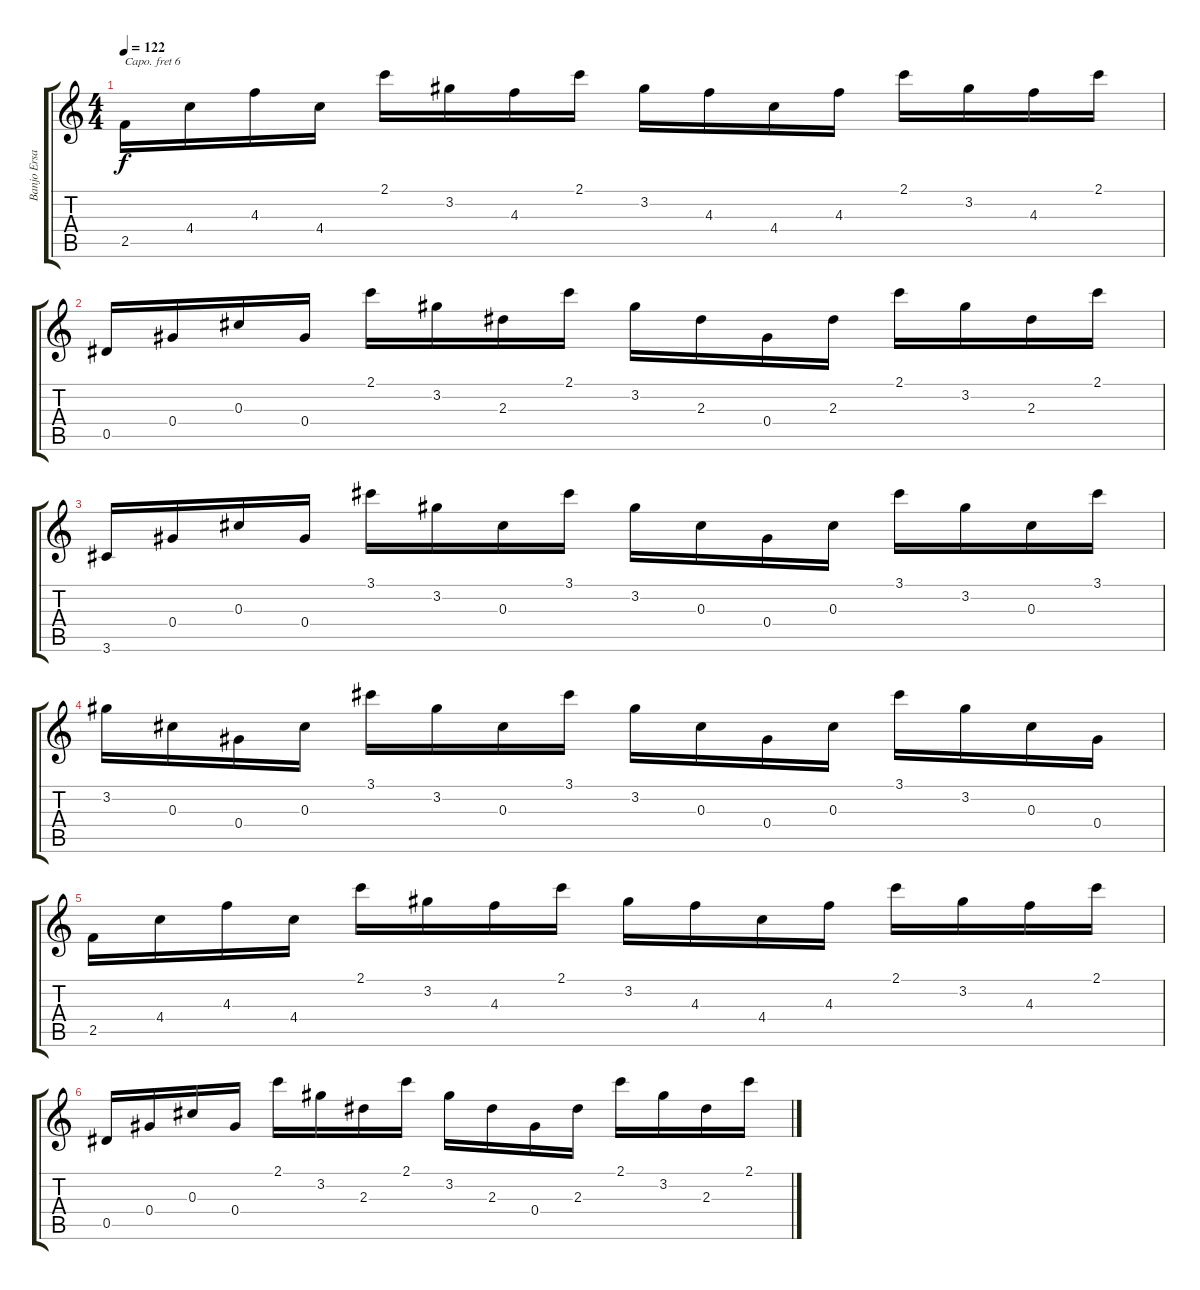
\track ("Banjo Ersatz" "Banjo Ersa") {instrument acousticguitarsteel}
\staff {score tabs}
\capo 6
\tuning (E4 B3 G3 D3 A2 E2) {hide}
\ts (4 4)
\tempo 122
\clef g2
\ks c
2.5.16{dy f} 4.4.16 4.3.16 4.4.16 2.1.16 3.2.16 4.3.16 2.1.16 3.2.16 4.3.16 4.4.16 4.3.16 2.1.16 3.2.16 4.3.16 2.1.16 |
0.5.16 0.4.16 0.3.16 0.4.16 2.1.16 3.2.16 2.3.16 2.1.16 3.2.16 2.3.16 0.4.16 2.3.16 2.1.16 3.2.16 2.3.16 2.1.16 |
3.6.16 0.4.16 0.3.16 0.4.16 3.1.16 3.2.16 0.3.16 3.1.16 3.2.16 0.3.16 0.4.16 0.3.16 3.1.16 3.2.16 0.3.16 3.1.16 |
3.2.16 0.3.16 0.4.16 0.3.16 3.1.16 3.2.16 0.3.16 3.1.16 3.2.16 0.3.16 0.4.16 0.3.16 3.1.16 3.2.16 0.3.16 0.4.16 |
2.5.16 4.4.16 4.3.16 4.4.16 2.1.16 3.2.16 4.3.16 2.1.16 3.2.16 4.3.16 4.4.16 4.3.16 2.1.16 3.2.16 4.3.16 2.1.16 |
0.5.16 0.4.16 0.3.16 0.4.16 2.1.16 3.2.16 2.3.16 2.1.16 3.2.16 2.3.16 0.4.16 2.3.16 2.1.16 3.2.16 2.3.16 2.1.16
